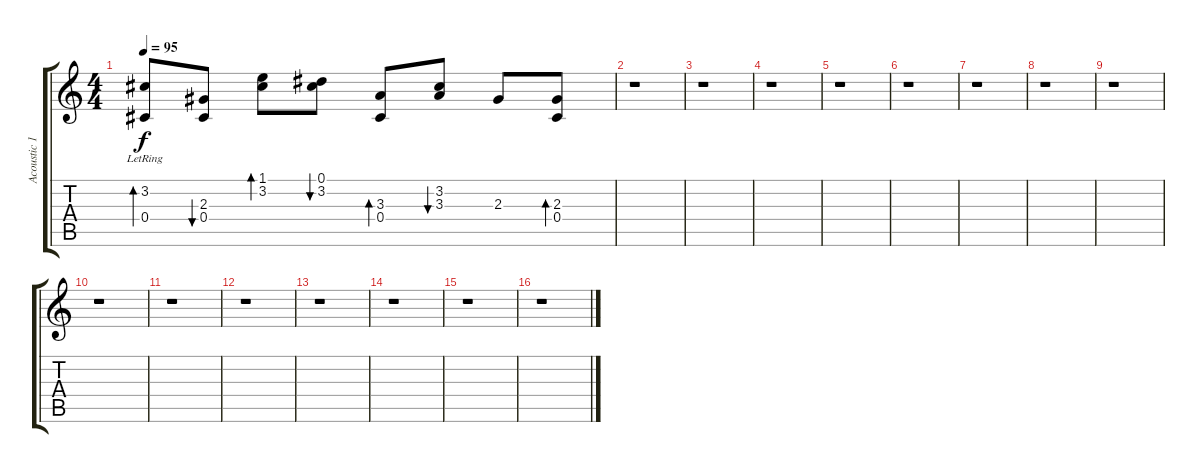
\track ("Acoustic 1" "Acoustic 1") {instrument acousticguitarsteel}
\staff {score tabs}
\tuning (Eb4 Bb3 Gb3 Db3 Ab2 Eb2) {hide}
\ts (4 4)
\tempo 95
\clef g2
\ks c
(3.2 0.4{lr}).8{bd 30 dy f} (2.3 0.4).8{bu 30} (1.1 3.2).8{bd 30} (0.1 3.2).8{bu 30} (3.3 0.4).8{bd 30} (3.2 3.3).8{bu 30} 2.3.8 (2.3 0.4).8{bd 30} |
r.1 |
r.1 |
r.1 |
r.1 |
r.1 |
r.1 |
r.1 |
r.1 |
r.1 |
r.1 |
r.1 |
r.1 |
r.1 |
r.1 |
r.1
